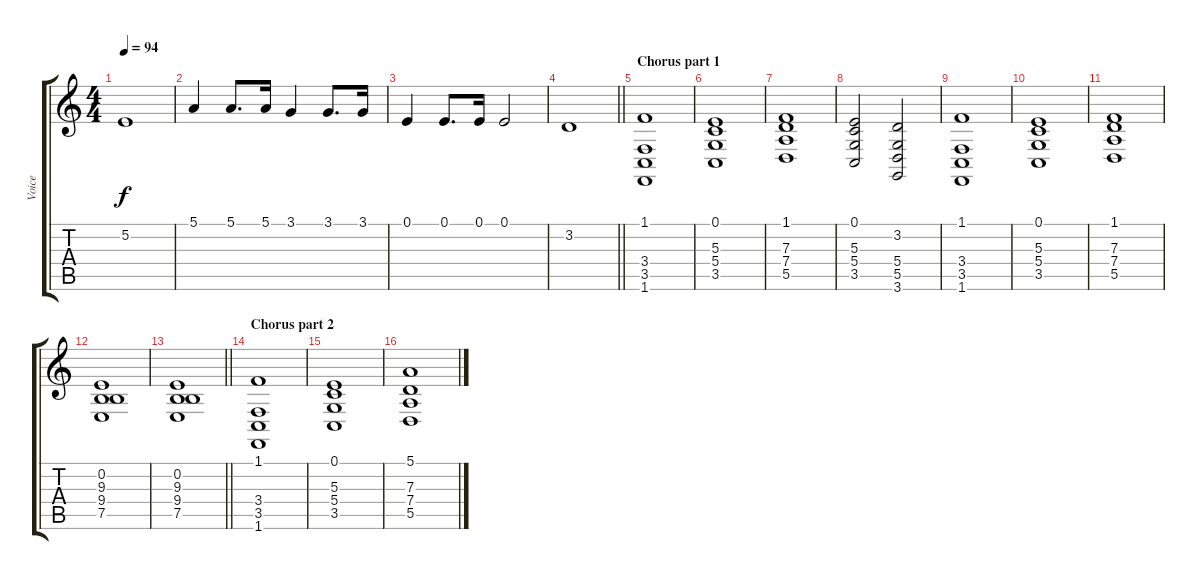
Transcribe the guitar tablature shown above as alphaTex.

\track ("Voice" "Voice") {instrument violin}
\staff {score tabs}
\tuning (E4 B3 G3 D3 A2 E2) {hide}
\ts (4 4)
\tempo 94
\clef g2
\ks c
5.2.1{dy f} |
5.1.4 5.1.8{d} 5.1.16 3.1.4 3.1.8{d} 3.1.16 |
0.1.4 0.1.8{d} 0.1.16 0.1.2 |
\barLineRight lightlight
3.2.1 |
\section ("" "Chorus part 1")
(1.1 3.4 3.5 1.6).1 |
(0.1 5.3 5.4 3.5).1 |
(1.1 7.3 7.4 5.5).1 |
(0.1 5.3 5.4 3.5).2 (3.2 5.4 5.5 3.6).2 |
(1.1 3.4 3.5 1.6).1 |
(0.1 5.3 5.4 3.5).1 |
(1.1 7.3 7.4 5.5).1 |
(0.2 9.3 9.4 7.5).1 |
\barLineRight lightlight
(0.2 9.3 9.4 7.5).1 |
\section ("" "Chorus part 2")
(1.1 3.4 3.5 1.6).1 |
(0.1 5.3 5.4 3.5).1 |
(5.1 7.3 7.4 5.5).1
